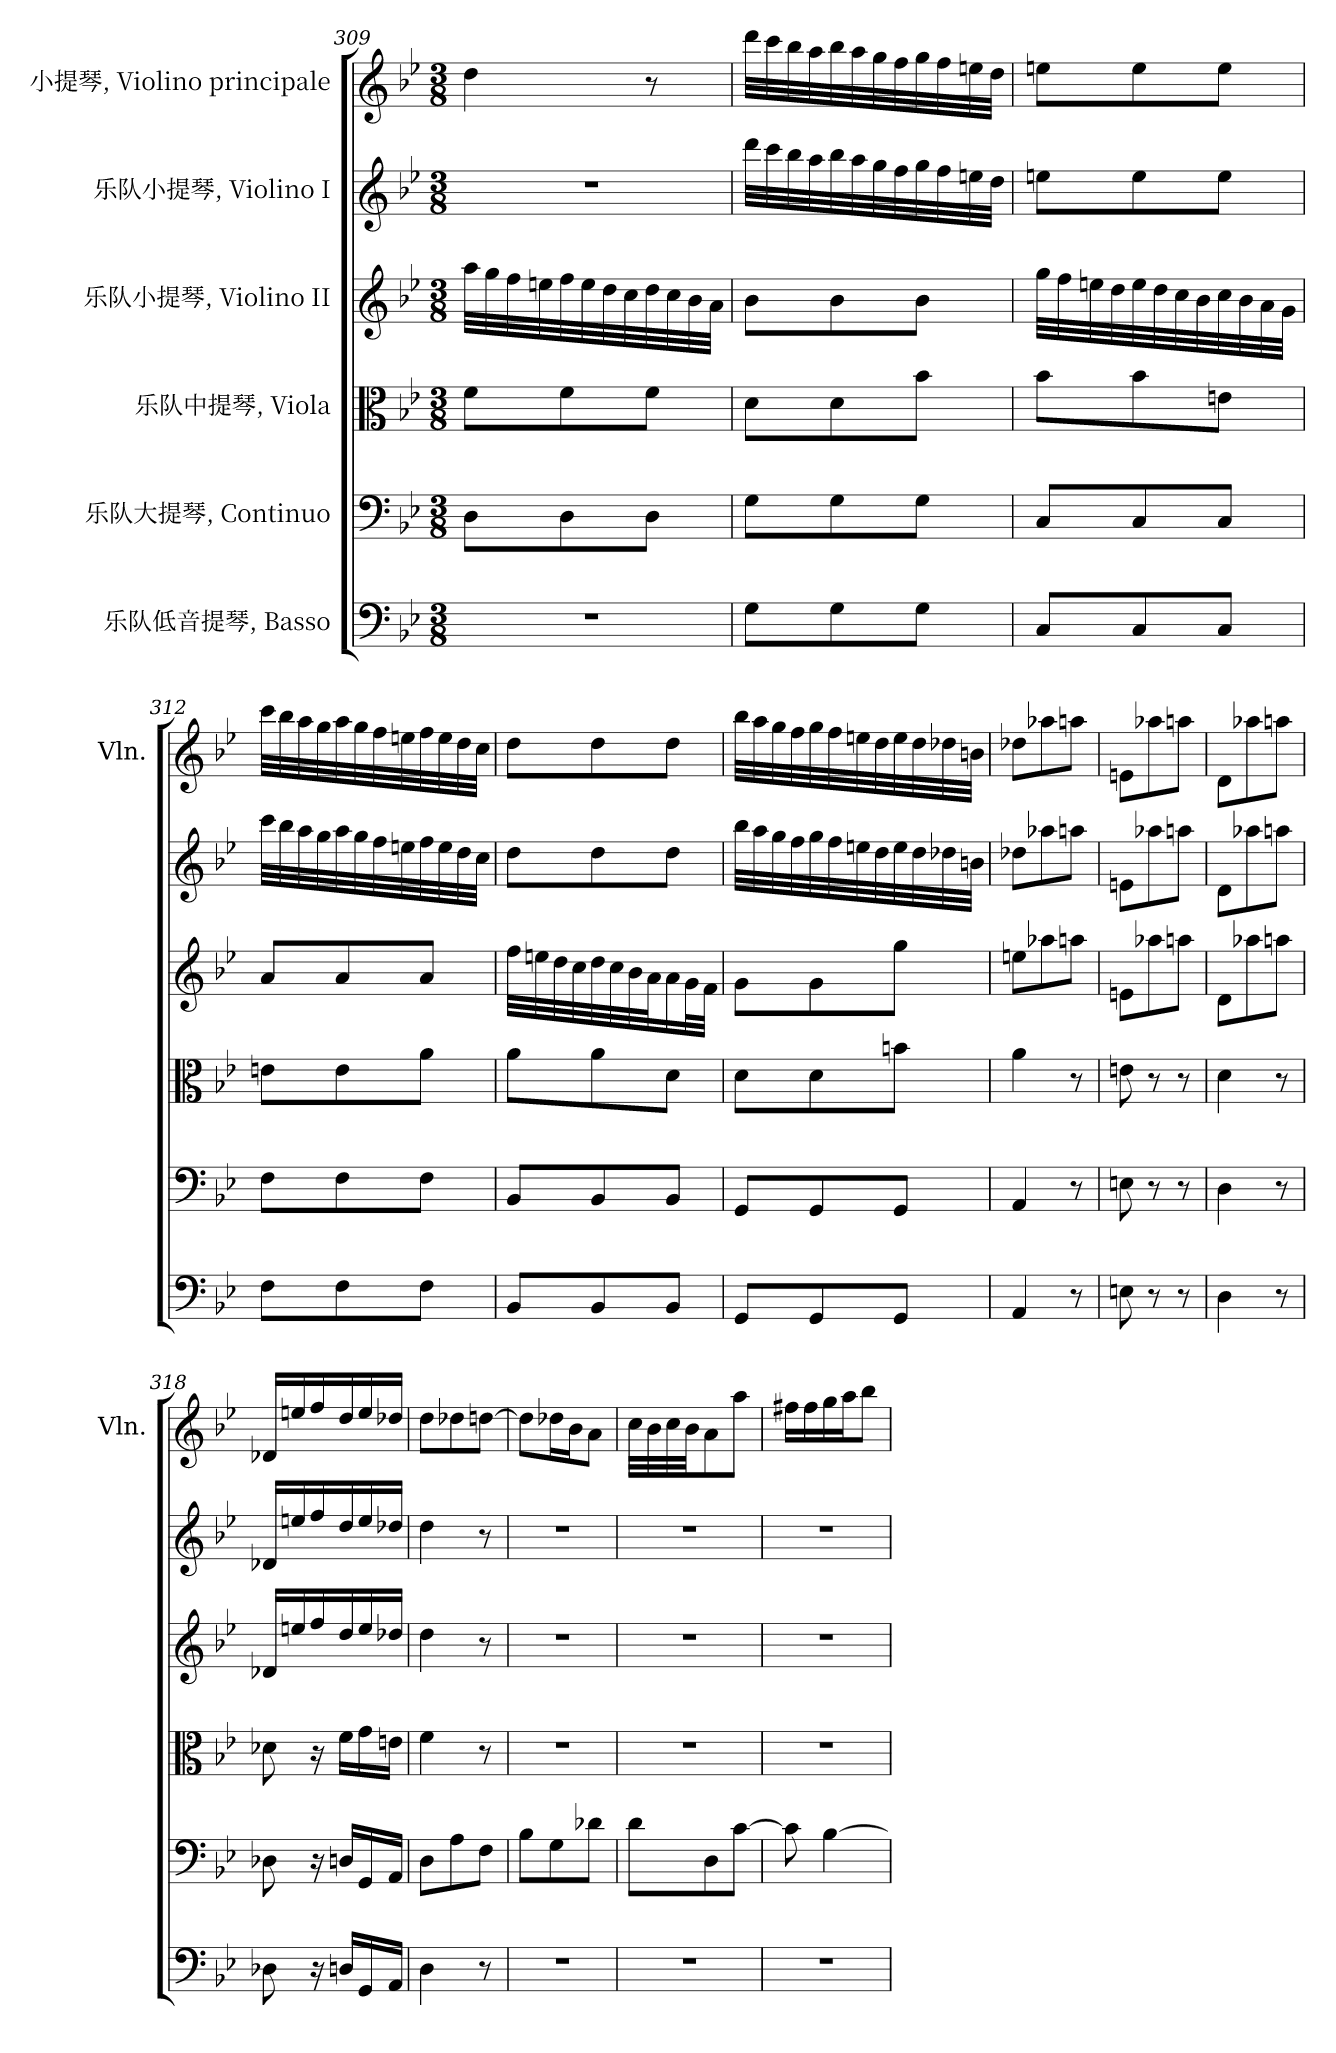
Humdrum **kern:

**kern	**kern	**kern	**kern	**kern	**kern
*part6	*part5	*part4	*part3	*part2	*part1
*staff6	*staff5	*staff4	*staff3	*staff2	*staff1
*I"乐队低音提琴, Basso	*I"乐队大提琴, Continuo	*I"乐队中提琴, Viola	*I"乐队小提琴, Violino II	*I"乐队小提琴, Violino I	*I"小提琴, Violino principale
*	*	*	*	*	*I'Vln.
*clefF4	*clefF4	*clefC3	*clefG2	*clefG2	*clefG2
*ITrd7c12	*	*	*	*	*
*k[b-e-]	*k[b-e-]	*k[b-e-]	*k[b-e-]	*k[b-e-]	*k[b-e-]
*M3/8	*M3/8	*M3/8	*M3/8	*M3/8	*M3/8
*MM100	*MM100	*MM100	*MM100	*MM100	*MM100
=309	=309	=309	=309	=309	=309
4.r	8D\L	8f\L	32aa\LLL	4.r	4dd\
.	.	.	32gg\	.	.
.	.	.	32ff\	.	.
.	.	.	32een\	.	.
.	8D\	8f\	32ff\	.	.
.	.	.	32ee\	.	.
.	.	.	32dd\	.	.
.	.	.	32cc\	.	.
.	8D\J	8f\J	32dd\	.	8r
.	.	.	32cc\	.	.
.	.	.	32b-\	.	.
.	.	.	32a\JJJ	.	.
=310	=310	=310	=310	=310	=310
8GG\L	8G\L	8d\L	8b-\L	32ddd\LLL	32ddd\LLL
.	.	.	.	32ccc\	32ccc\
.	.	.	.	32bb-\	32bb-\
.	.	.	.	32aa\	32aa\
8GG\	8G\	8d\	8b-\	32bb-\	32bb-\
.	.	.	.	32aa\	32aa\
.	.	.	.	32gg\	32gg\
.	.	.	.	32ff\	32ff\
8GG\J	8G\J	8b-\J	8b-\J	32gg\	32gg\
.	.	.	.	32ff\	32ff\
.	.	.	.	32een\	32een\
.	.	.	.	32dd\JJJ	32dd\JJJ
!!LO:LB:g=z
=311	=311	=311	=311	=311	=311
8CC/L	8C/L	8b-\L	32gg\LLL	8een\L	8een\L
.	.	.	32ff\	.	.
.	.	.	32een\	.	.
.	.	.	32dd\	.	.
8CC/	8C/	8b-\	32ee\	8ee\	8ee\
.	.	.	32dd\	.	.
.	.	.	32cc\	.	.
.	.	.	32b-\	.	.
8CC/J	8C/J	8en\J	32cc\	8ee\J	8ee\J
.	.	.	32b-\	.	.
.	.	.	32a\	.	.
.	.	.	32g\JJJ	.	.
=312	=312	=312	=312	=312	=312
8FF\L	8F\L	8en\L	8a/L	32ccc\LLL	32ccc\LLL
.	.	.	.	32bb-\	32bb-\
.	.	.	.	32aa\	32aa\
.	.	.	.	32gg\	32gg\
8FF\	8F\	8e\	8a/	32aa\	32aa\
.	.	.	.	32gg\	32gg\
.	.	.	.	32ff\	32ff\
.	.	.	.	32een\	32een\
8FF\J	8F\J	8a\J	8a/J	32ff\	32ff\
.	.	.	.	32ee\	32ee\
.	.	.	.	32dd\	32dd\
.	.	.	.	32cc\JJJ	32cc\JJJ
=313	=313	=313	=313	=313	=313
8BBB-/L	8BB-/L	8a\L	32ff\LLL	8dd\L	8dd\L
.	.	.	32een\	.	.
.	.	.	32dd\	.	.
.	.	.	32cc\	.	.
8BBB-/	8BB-/	8a\	32dd\	8dd\	8dd\
.	.	.	32cc\	.	.
.	.	.	32b-\	.	.
.	.	.	32a\J	.	.
8BBB-/J	8BB-/J	8d\J	16a\	8dd\J	8dd\J
.	.	.	32g\L	.	.
.	.	.	32f\JJJ	.	.
!!LO:PB:g=z
=314	=314	=314	=314	=314	=314
8GGG/L	8GG/L	8d\L	8g\L	32bb-\LLL	32bb-\LLL
.	.	.	.	32aa\	32aa\
.	.	.	.	32gg\	32gg\
.	.	.	.	32ff\	32ff\
8GGG/	8GG/	8d\	8g\	32gg\	32gg\
.	.	.	.	32ff\	32ff\
.	.	.	.	32een\	32een\
.	.	.	.	32dd\	32dd\
8GGG/J	8GG/J	8bn\J	8gg\J	32ee\	32ee\
.	.	.	.	32dd\	32dd\
.	.	.	.	32dd-X\	32dd-X\
.	.	.	.	32bn\JJJ	32bn\JJJ
=315	=315	=315	=315	=315	=315
4AAA/	4AA/	4a\	8een\L	8dd-X\L	8dd-X\L
.	.	.	8aa-X\	8aa-X\	8aa-X\
8r	8r	8r	8aan\J	8aan\J	8aan\J
=316	=316	=316	=316	=316	=316
8EEn\	8En\	8en\	8en\L	8en\L	8en\L
8r	8r	8r	8aa-X\	8aa-X\	8aa-X\
8r	8r	8r	8aan\J	8aan\J	8aan\J
=317	=317	=317	=317	=317	=317
4DD\	4D\	4d\	8d\L	8d\L	8d\L
.	.	.	8aa-X\	8aa-X\	8aa-X\
8r	8r	8r	8aan\J	8aan\J	8aan\J
=318	=318	=318	=318	=318	=318
8DD-X\	8D-X\	8d-X\	16d-X/LL	16d-X/LL	16d-X/LL
.	.	.	16een/	16een/	16een/
16r	16r	16r	16ff/	16ff/	16ff/
16DDn/LL	16Dn/LL	16f\LL	16dd/	16dd/	16dd/
16GGG/	16GG/	16g\	16ee/	16ee/	16ee/
16AAA/JJ	16AA/JJ	16en\JJ	16dd-X/JJ	16dd-X/JJ	16dd-X/JJ
!!LO:LB:g=z
=319	=319	=319	=319	=319	=319
4DD\	8D\L	4f\	4dd\	4dd\	8dd\L
.	8A\	.	.	.	8dd-X\
8r	8F\J	8r	8r	8r	[8ddn\J
=320	=320	=320	=320	=320	=320
4.r	8B-\L	4.r	4.r	4.r	8dd\L]
.	8G\	.	.	.	16dd-X\L
.	.	.	.	.	16b-\J
.	8d-X\J	.	.	.	8a\J
=321	=321	=321	=321	=321	=321
4.r	8d\L	4.r	4.r	4.r	32cc\LLL
.	.	.	.	.	32b-\
.	.	.	.	.	32cc\
.	.	.	.	.	32b-\JJ
.	8D\	.	.	.	8a\
.	[8c\J	.	.	.	8aa\J
=322	=322	=322	=322	=322	=322
4.r	8c\]	4.r	4.r	4.r	16ff#X\LL
.	.	.	.	.	16ff#\
.	[4B-\	.	.	.	16gg\
.	.	.	.	.	16aa\J
.	.	.	.	.	8bb-\J
=	=	=	=	=	=
*-	*-	*-	*-	*-	*-
